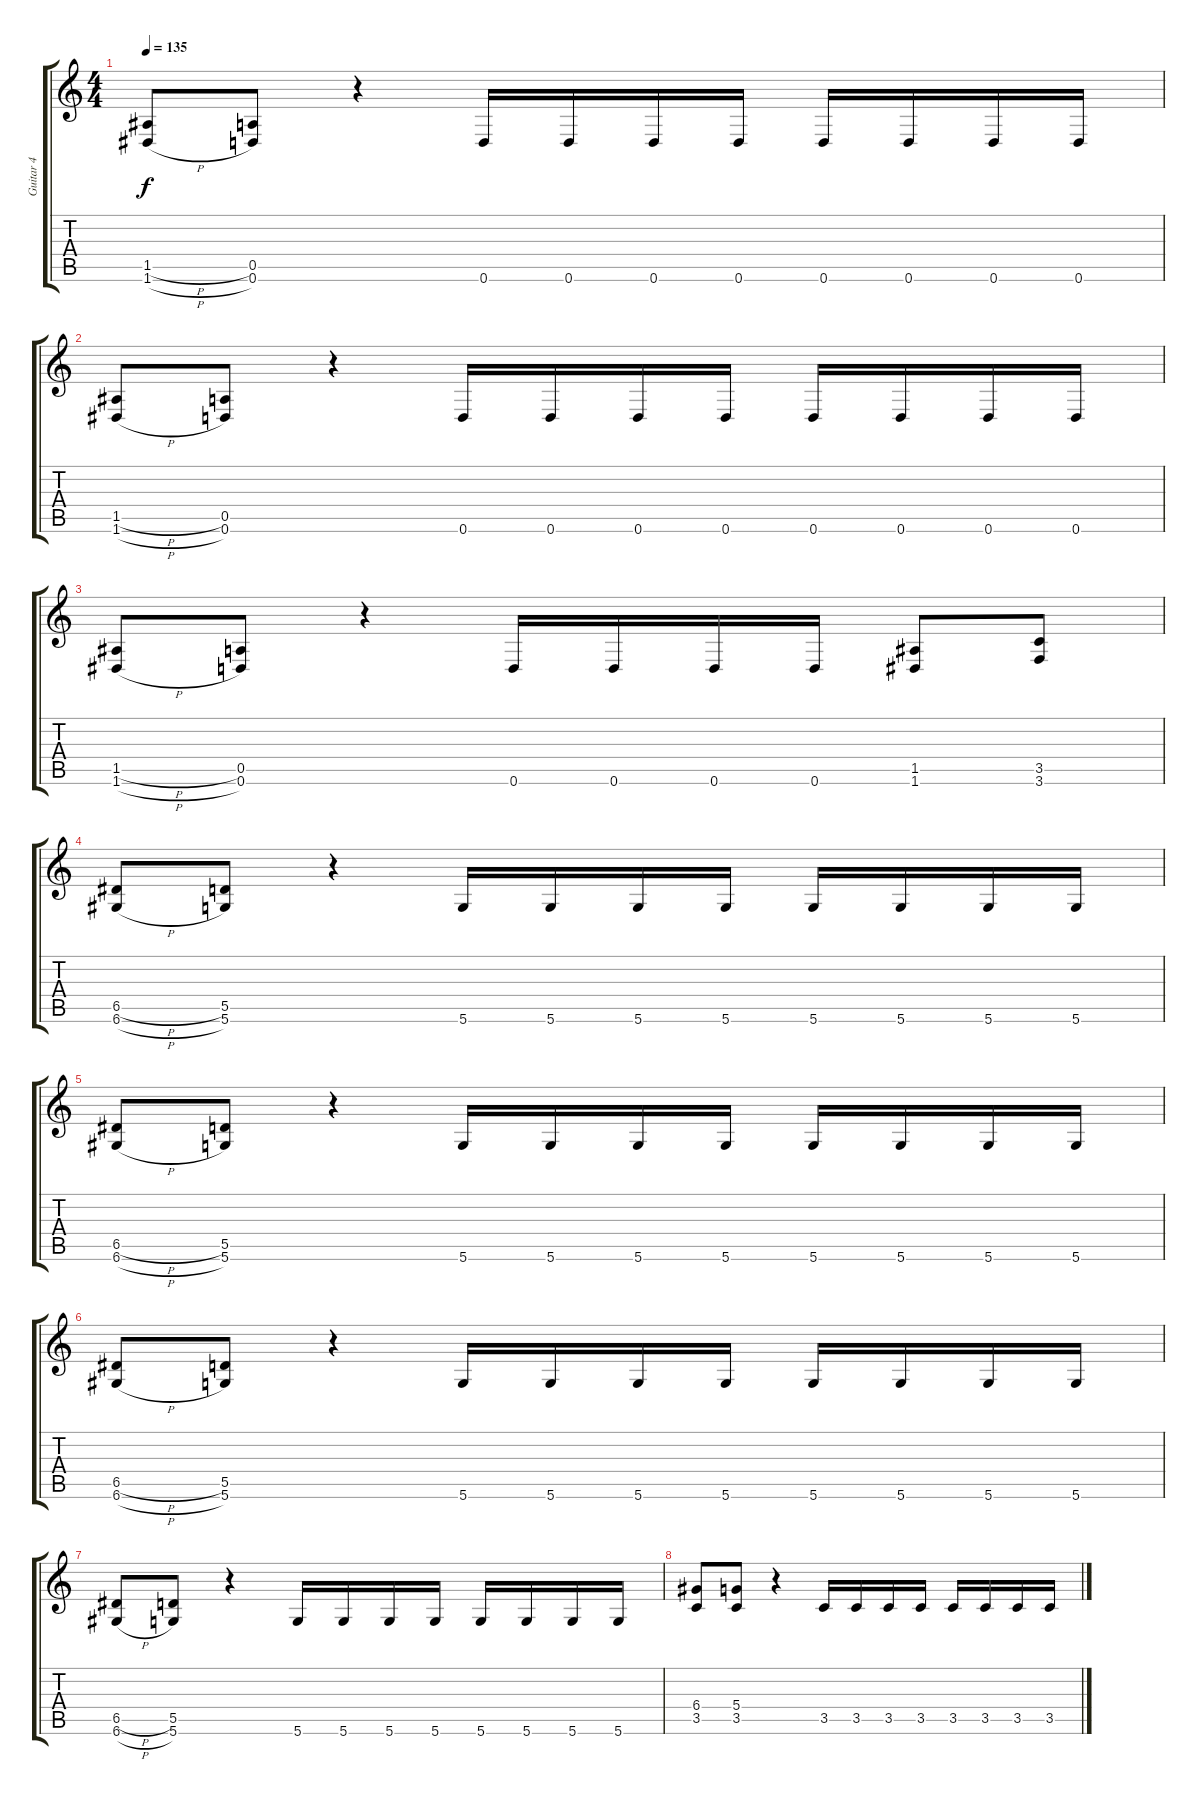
\track ("Guitar 4" "Guitar 4") {instrument distortionguitar}
\staff {score tabs}
\tuning (E4 B3 G3 D3 A2 D2) {hide}
\ts (4 4)
\tempo 135
\clef g2
\ks c
(1.5{h} 1.6{h}).8{dy f} (0.5 0.6).8 r.4 0.6.16 0.6.16 0.6.16 0.6.16 0.6.16 0.6.16 0.6.16 0.6.16 |
(1.5{h} 1.6{h}).8 (0.5 0.6).8 r.4 0.6.16 0.6.16 0.6.16 0.6.16 0.6.16 0.6.16 0.6.16 0.6.16 |
(1.5{h} 1.6{h}).8 (0.5 0.6).8 r.4 0.6.16 0.6.16 0.6.16 0.6.16 (1.5 1.6).8 (3.5 3.6).8 |
(6.5{h} 6.6{h}).8 (5.5 5.6).8 r.4 5.6.16 5.6.16 5.6.16 5.6.16 5.6.16 5.6.16 5.6.16 5.6.16 |
(6.5{h} 6.6{h}).8 (5.5 5.6).8 r.4 5.6.16 5.6.16 5.6.16 5.6.16 5.6.16 5.6.16 5.6.16 5.6.16 |
(6.5{h} 6.6{h}).8 (5.5 5.6).8 r.4 5.6.16 5.6.16 5.6.16 5.6.16 5.6.16 5.6.16 5.6.16 5.6.16 |
(6.5{h} 6.6{h}).8 (5.5 5.6).8 r.4 5.6.16 5.6.16 5.6.16 5.6.16 5.6.16 5.6.16 5.6.16 5.6.16 |
(6.4 3.5).8 (5.4 3.5).8 r.4 3.5.16 3.5.16 3.5.16 3.5.16 3.5.16 3.5.16 3.5.16 3.5.16
